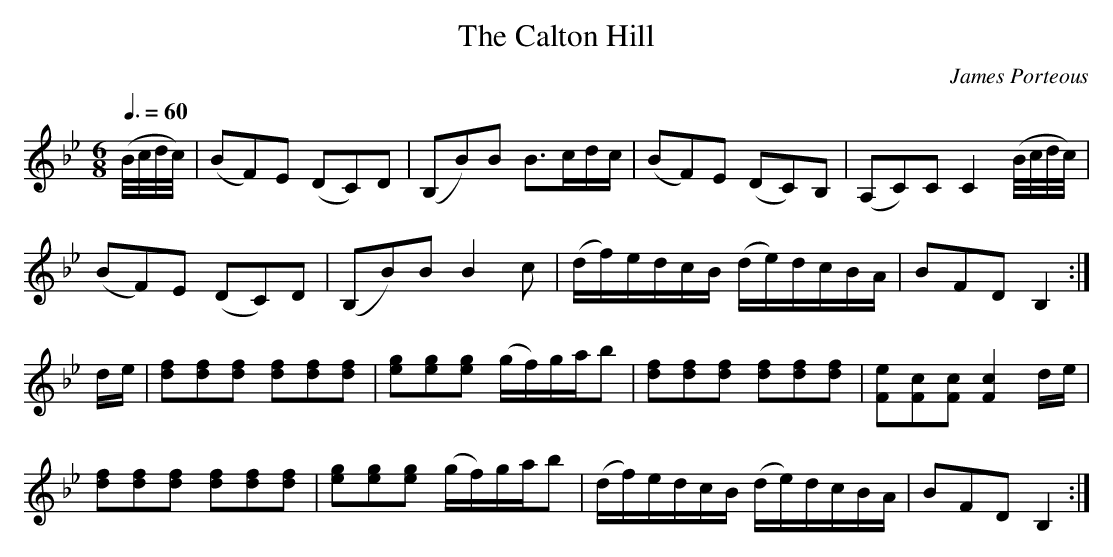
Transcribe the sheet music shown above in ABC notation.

X:1
T:The Calton Hill
C:James Porteous
M:6/8
L:1/8
Q:3/8=60
K:Bb
(B//c//d//c//)|(BF)E          (DC)D         |(B,B)B B>cd/c/         |\
               (BF)E          (DC)B,        |(A,C)C C2(B//c//d//c//)|
               (BF)E          (DC)D         |(B,B)B B2c             |\
               (d/f/)e/d/c/B/ (d/e/)d/c/B/A/| BFD   B,2            :|
d/e/|[fd][fd][fd]   [fd][fd][fd]  |[ge][ge][ge] (g/f/)g/a/b|\
     [fd][fd][fd]   [fd][fd][fd]  |[eF][cF][cF] [c2F2]d/e/ |
     [fd][fd][fd]   [fd][fd][fd]  |[ge][ge][ge] (g/f/)g/a/b|\
     (d/f/)e/d/c/B/ (d/e/)d/c/B/A/| BFD          B,2      :|
